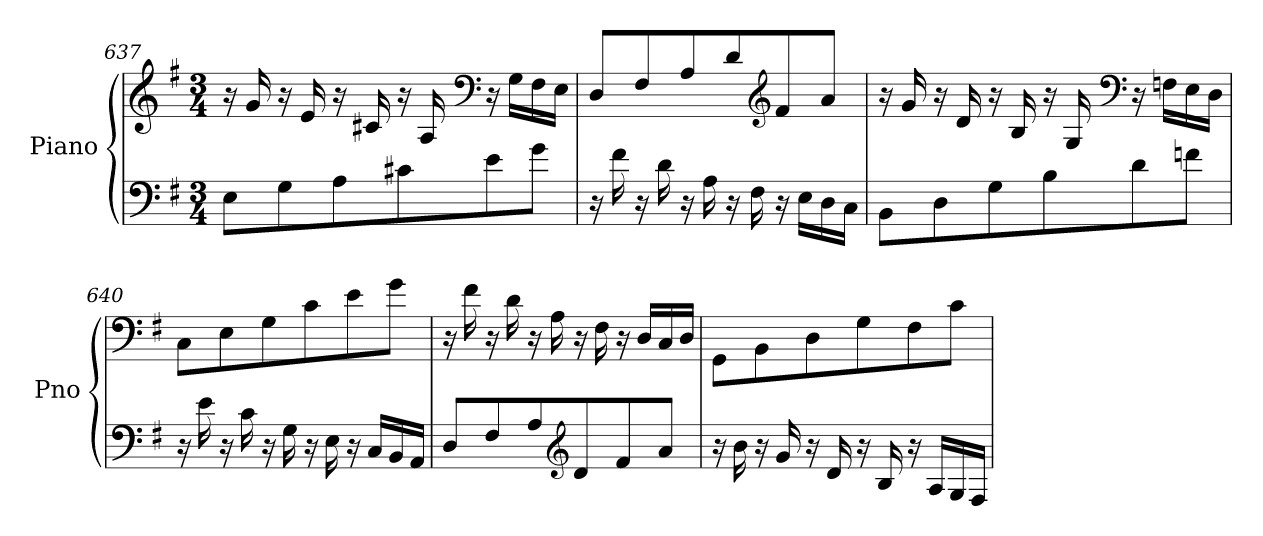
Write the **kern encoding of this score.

**kern	**kern
*part1	*part1
*staff2	*staff1
*I"Piano	*
*I'Pno	*
*clefF4	*clefG2
*k[f#]	*k[f#]
*M3/4	*M3/4
=637	=637
8E\L	16r
.	16g/
8G\	16r
.	16e/
8A\	16r
.	16c#X/
8c#X\	16r
.	16A/
*	*clefF4
8e\	16r
.	16G\LL
8g\J	16F#\
.	16E\JJ
!!LO:LB:g=z
=638	=638
16r	8D/L
16f#\	.
16r	8F#/
16d\	.
16r	8A/
16A\	.
16r	8d/
16F#\	.
*	*clefG2
16r	8f#/
16E\LL	.
16D\	8a/J
16C\JJ	.
=639	=639
8BB\L	16r
.	16g/
8D\	16r
.	16d/
8G\	16r
.	16B/
8B\	16r
.	16G/
*	*clefF4
8d\	16r
.	16Fn\LL
8fn\J	16E\
.	16D\JJ
=640	=640
16r	8C\L
16e\	.
16r	8E\
16c\	.
16r	8G\
16G\	.
16r	8c\
16E\	.
16r	8e\
16C/LL	.
16BB/	8g\J
16AA/JJ	.
!!LO:LB:g=z
=641	=641
8D/L	16r
.	16f#\
8F#/	16r
.	16d\
8A/	16r
.	16A\
*clefG2	*
8d/	16r
.	16F#\
8f#/	16r
.	16D/LL
8a/J	16C/
.	16D/JJ
=642	=642
16r	8GG\L
16b\	.
16r	8BB\
16g/	.
16r	8D\
16d/	.
16r	8G\
16B/	.
16r	8F#\
16A/LL	.
16G/	8c\J
16F#/JJ	.
=	=
*-	*-
